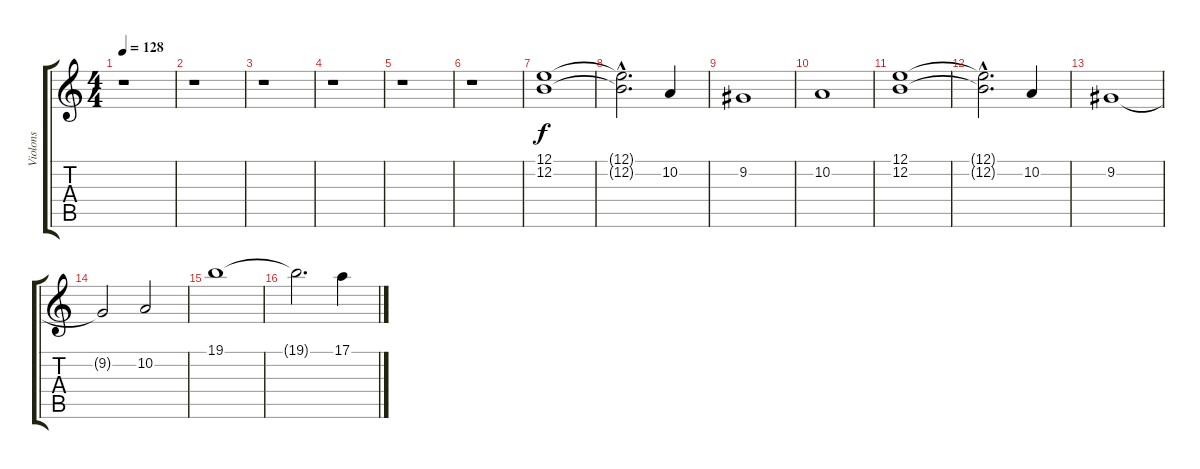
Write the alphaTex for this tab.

\track ("Violons" "Violons") {instrument synthstrings2}
\staff {score tabs}
\tuning (E4 B3 G3 D3 A2 E2) {hide}
\ts (4 4)
\tempo 128
\clef g2
\ks c
r.1{dy f} |
r.1 |
r.1 |
r.1 |
r.1 |
r.1 |
(12.1 12.2).1 |
(12.1{t} 12.2{hac t}).2{d} 10.2.4 |
9.2.1 |
10.2.1 |
(12.1 12.2).1 |
(12.1{t} 12.2{hac t}).2{d} 10.2.4 |
9.2.1 |
9.2{t}.2 10.2.2 |
19.1.1 |
19.1{t}.2{d} 17.1.4
